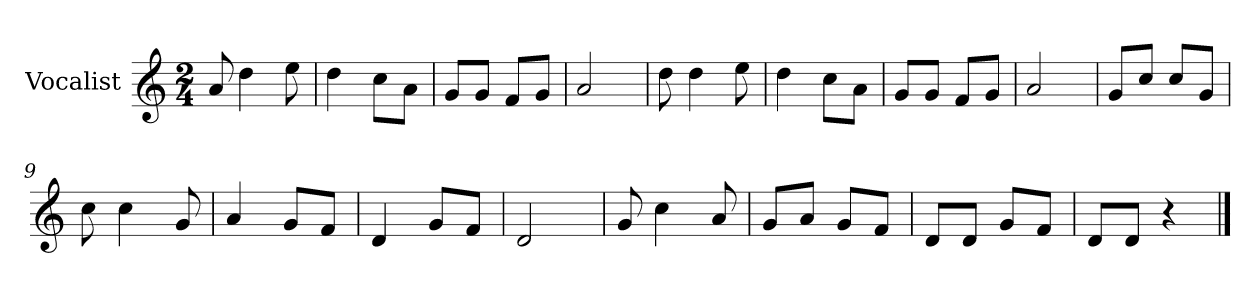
**kern
*part1
*staff1
*I"Vocalist
*k[]
*C:
*M2/4
=
8a
4dd
8ee
=1
4dd
8ccL
8aJ
=2
8gL
8gJ
8fL
8gJ
=3
2a
=4
8dd
4dd
8ee
=5
4dd
8ccL
8aJ
=6
8gL
8gJ
8fL
8gJ
=7
2a
=8
8gL
8ccJ
8ccL
8gJ
=9
8cc
4cc
8g
=10
4a
8gL
8fJ
=11
4d
8gL
8fJ
=12
2d
=13
8g
4cc
8a
=14
8gL
8aJ
8gL
8fJ
=15
8dL
8dJ
8gL
8fJ
=16
8dL
8dJ
4r
==
*-
